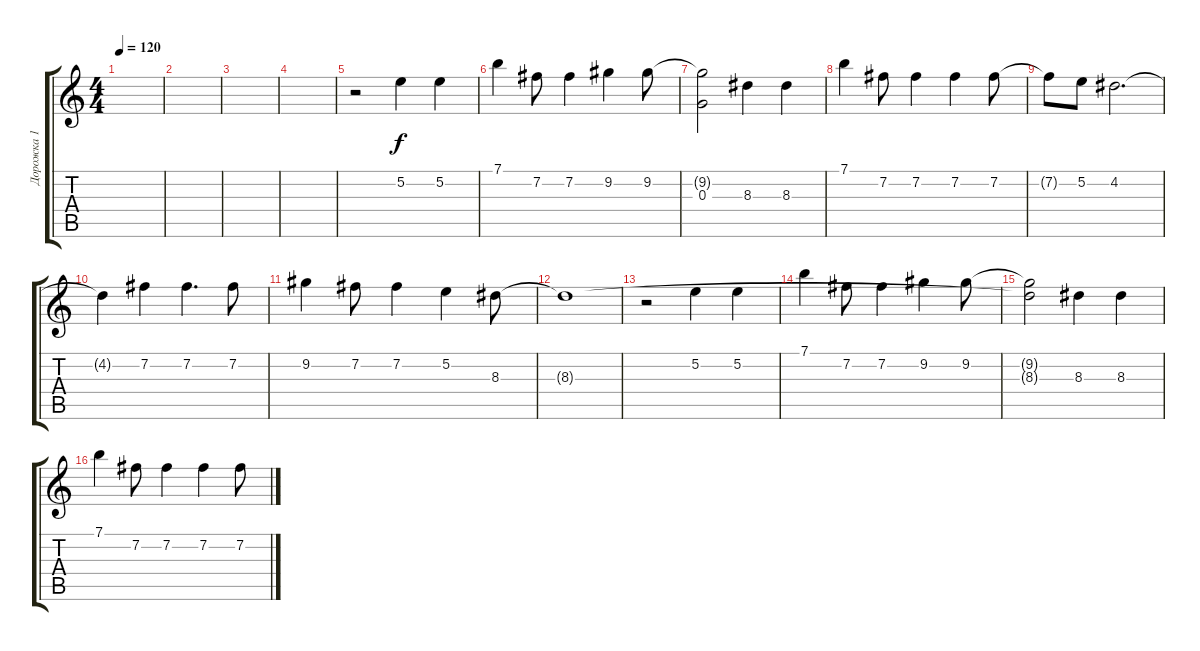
\track ("Дорожка 1" "Дорожка 1") {instrument distortionguitar}
\staff {score tabs}
\tuning (E4 B3 G3 D3 A2 E2) {hide}
\ts (4 4)
\tempo 120
\clef g2
\ks c
|
|
|
|
r.2{instrument distortionguitar} 5.2.4 5.2.4 |
7.1.4 7.2.8 7.2.4 9.2.4 9.2.8 |
(9.2{t} 0.3).2 8.3.4 8.3.4 |
7.1.4 7.2.8 7.2.4 7.2.4 7.2.8 |
7.2{t}.8 5.2.8 4.2.2{d} |
4.2{t}.4 7.2.4 7.2.4{d} 7.2.8 |
9.2.4 7.2.8 7.2.4 5.2.4 8.3.8 |
8.3{t}.1 |
r.2{instrument distortionguitar} 5.2.4 5.2.4 |
7.1.4 7.2.8 7.2.4 9.2.4 9.2.8 |
(9.2{t} 8.3{t}).2 8.3.4 8.3.4 |
7.1.4 7.2.8 7.2.4 7.2.4 7.2.8
